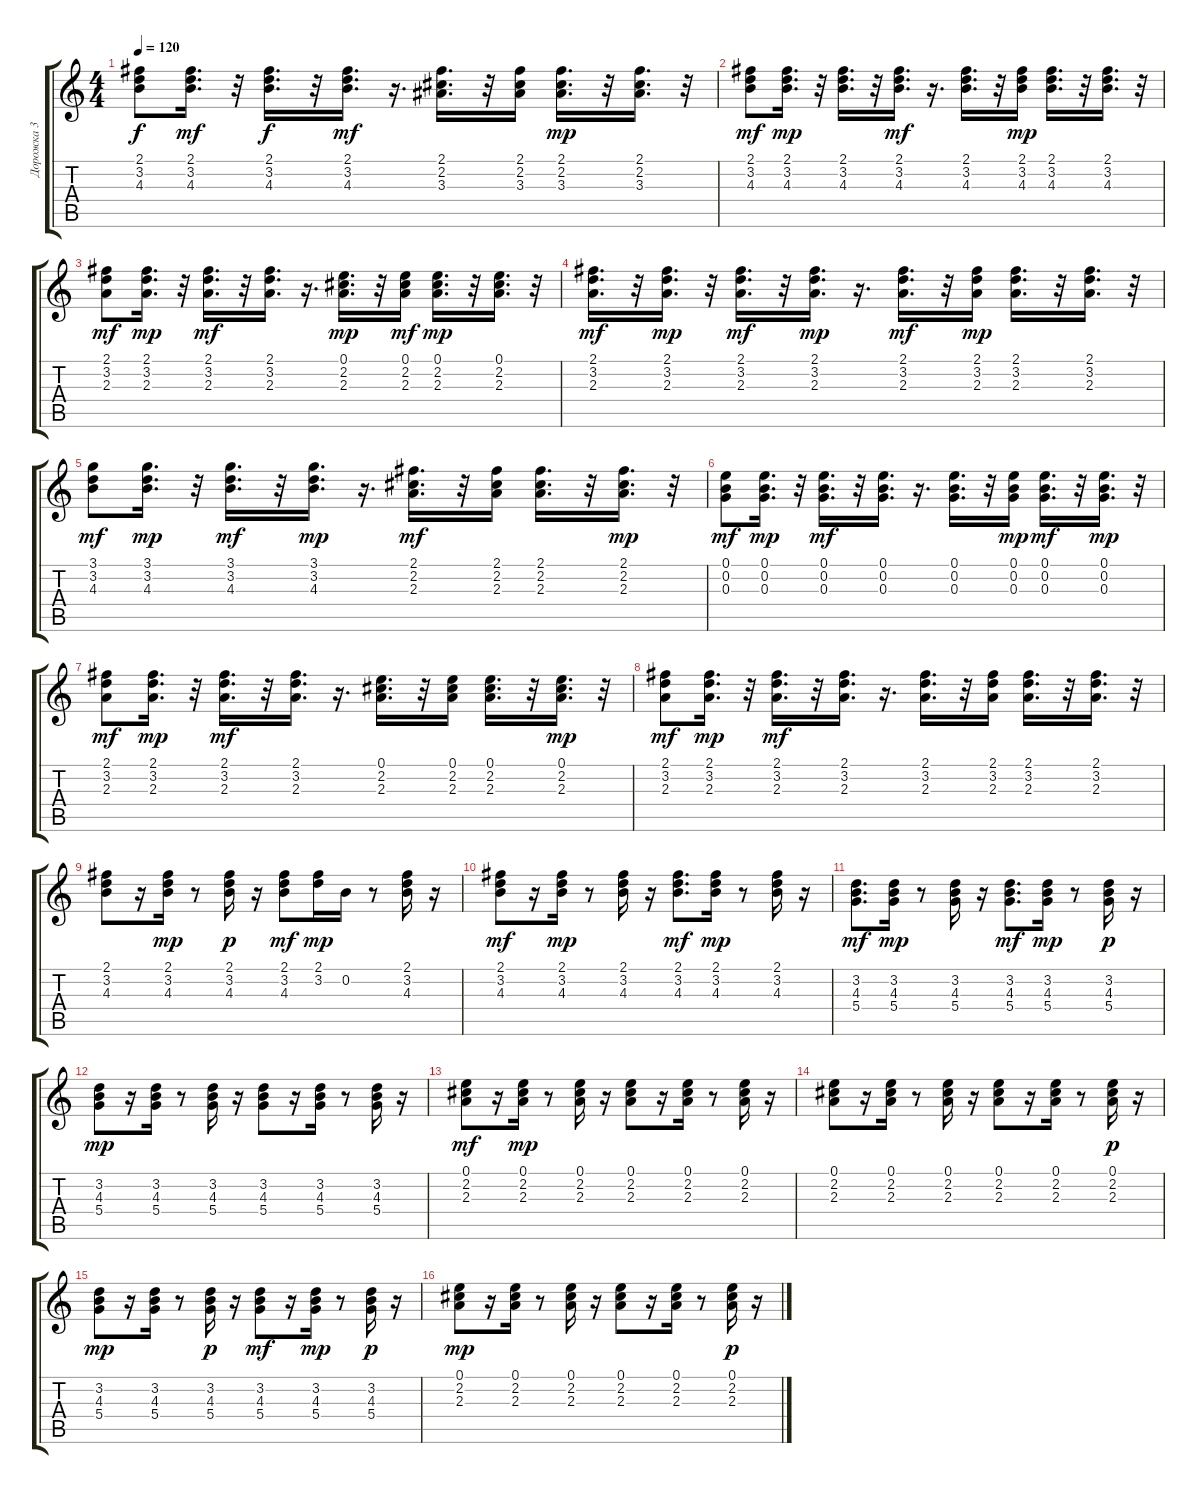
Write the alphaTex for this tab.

\track ("Дорожка 3" "Дорожка 3") {instrument acousticguitarsteel}
\staff {score tabs}
\tuning (E4 B3 G3 D3 A2 E2) {hide}
\ts (4 4)
\tempo 120
\clef g2
\ks c
(2.1 3.2 4.3).8{dy f} (2.1 3.2 4.3).16{d dy mf} r.32 (2.1 3.2 4.3).16{d dy f} r.32 (2.1 3.2 4.3).16{d dy mf} r.16{d} (2.1 2.2 3.3).16{d} r.32 (2.1 2.2 3.3).16 (2.1 2.2 3.3).16{d dy mp} r.32 (2.1 2.2 3.3).16{d} r.32 |
(2.1 3.2 4.3).8{dy mf} (2.1 3.2 4.3).16{d dy mp} r.32 (2.1 3.2 4.3).16{d} r.32 (2.1 3.2 4.3).16{d dy mf} r.16{d} (2.1 3.2 4.3).16{d} r.32 (2.1 3.2 4.3).16{dy mp} (2.1 3.2 4.3).16{d} r.32 (2.1 3.2 4.3).16{d} r.32 |
(2.1 3.2 2.3).8{dy mf} (2.1 3.2 2.3).16{d dy mp} r.32 (2.1 3.2 2.3).16{d dy mf} r.32 (2.1 3.2 2.3).16{d} r.16{d} (0.1 2.2 2.3).16{d dy mp} r.32 (0.1 2.2 2.3).16{dy mf} (0.1 2.2 2.3).16{d dy mp} r.32 (0.1 2.2 2.3).16{d} r.32 |
(2.1 3.2 2.3).16{d dy mf} r.32 (2.1 3.2 2.3).16{d dy mp} r.32 (2.1 3.2 2.3).16{d dy mf} r.32 (2.1 3.2 2.3).16{d dy mp} r.16{d} (2.1 3.2 2.3).16{d dy mf} r.32 (2.1 3.2 2.3).16{dy mp} (2.1 3.2 2.3).16{d} r.32 (2.1 3.2 2.3).16{d} r.32 |
(3.1 3.2 4.3).8{dy mf} (3.1 3.2 4.3).16{d dy mp} r.32 (3.1 3.2 4.3).16{d dy mf} r.32 (3.1 3.2 4.3).16{d dy mp} r.16{d} (2.1 2.2 2.3).16{d dy mf} r.32 (2.1 2.2 2.3).16 (2.1 2.2 2.3).16{d} r.32 (2.1 2.2 2.3).16{d dy mp} r.32 |
(0.1 0.2 0.3).8{dy mf} (0.1 0.2 0.3).16{d dy mp} r.32 (0.1 0.2 0.3).16{d dy mf} r.32 (0.1 0.2 0.3).16{d} r.16{d} (0.1 0.2 0.3).16{d} r.32 (0.1 0.2 0.3).16{dy mp} (0.1 0.2 0.3).16{d dy mf} r.32 (0.1 0.2 0.3).16{d dy mp} r.32 |
(2.1 3.2 2.3).8{dy mf} (2.1 3.2 2.3).16{d dy mp} r.32 (2.1 3.2 2.3).16{d dy mf} r.32 (2.1 3.2 2.3).16{d} r.16{d} (0.1 2.2 2.3).16{d} r.32 (0.1 2.2 2.3).16 (0.1 2.2 2.3).16{d} r.32 (0.1 2.2 2.3).16{d dy mp} r.32 |
(2.1 3.2 2.3).8{dy mf} (2.1 3.2 2.3).16{d dy mp} r.32 (2.1 3.2 2.3).16{d dy mf} r.32 (2.1 3.2 2.3).16{d} r.16{d} (2.1 3.2 2.3).16{d} r.32 (2.1 3.2 2.3).16 (2.1 3.2 2.3).16{d} r.32 (2.1 3.2 2.3).16{d} r.32 |
(2.1 3.2 4.3).8 r.16 (2.1 3.2 4.3).16{dy mp} r.8 (2.1 3.2 4.3).16{dy p} r.16 (2.1 3.2 4.3).8{dy mf} (2.1 3.2).16{dy mp} 0.2.16 r.8 (2.1 3.2 4.3).16 r.16 |
(2.1 3.2 4.3).8{dy mf} r.16 (2.1 3.2 4.3).16{dy mp} r.8 (2.1 3.2 4.3).16 r.16 (2.1 3.2 4.3).8{d dy mf} (2.1 3.2 4.3).16{dy mp} r.8 (2.1 3.2 4.3).16 r.16 |
(3.2 4.3 5.4).8{d dy mf} (3.2 4.3 5.4).16{dy mp} r.8 (3.2 4.3 5.4).16 r.16 (3.2 4.3 5.4).8{d dy mf} (3.2 4.3 5.4).16{dy mp} r.8 (3.2 4.3 5.4).16{dy p} r.16 |
(3.2 4.3 5.4).8{dy mp} r.16 (3.2 4.3 5.4).16 r.8 (3.2 4.3 5.4).16 r.16 (3.2 4.3 5.4).8 r.16 (3.2 4.3 5.4).16 r.8 (3.2 4.3 5.4).16 r.16 |
(0.1 2.2 2.3).8{dy mf} r.16 (0.1 2.2 2.3).16{dy mp} r.8 (0.1 2.2 2.3).16 r.16 (0.1 2.2 2.3).8 r.16 (0.1 2.2 2.3).16 r.8 (0.1 2.2 2.3).16 r.16 |
(0.1 2.2 2.3).8 r.16 (0.1 2.2 2.3).16 r.8 (0.1 2.2 2.3).16 r.16 (0.1 2.2 2.3).8 r.16 (0.1 2.2 2.3).16 r.8 (0.1 2.2 2.3).16{dy p} r.16 |
(3.2 4.3 5.4).8{dy mp} r.16 (3.2 4.3 5.4).16 r.8 (3.2 4.3 5.4).16{dy p} r.16 (3.2 4.3 5.4).8{dy mf} r.16 (3.2 4.3 5.4).16{dy mp} r.8 (3.2 4.3 5.4).16{dy p} r.16 |
(0.1 2.2 2.3).8{dy mp} r.16 (0.1 2.2 2.3).16 r.8 (0.1 2.2 2.3).16 r.16 (0.1 2.2 2.3).8 r.16 (0.1 2.2 2.3).16 r.8 (0.1 2.2 2.3).16{dy p} r.16
